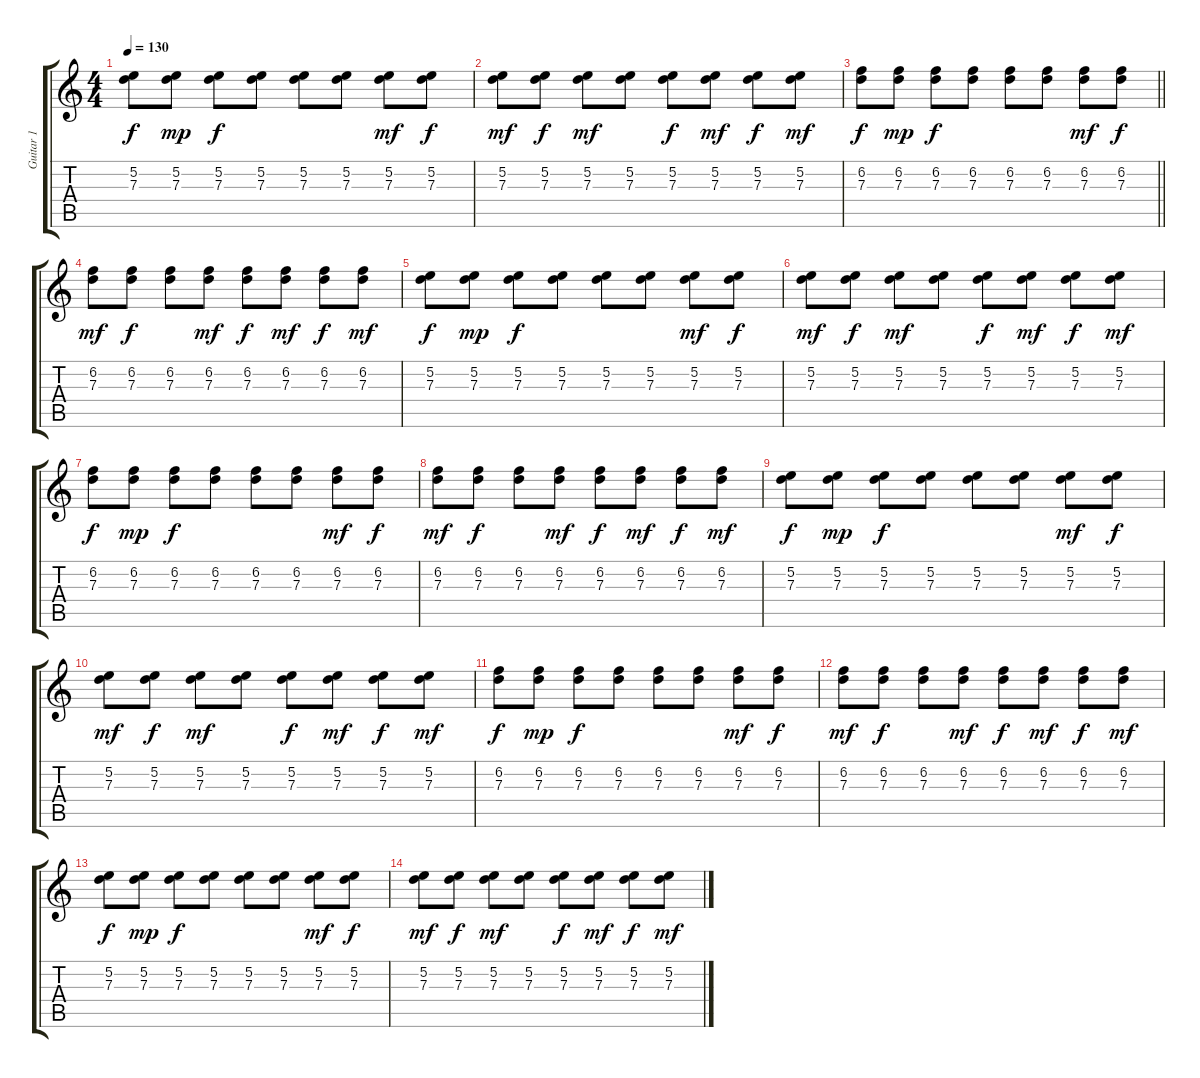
\track ("Guitar 1" "Guitar 1") {instrument distortionguitar}
\staff {score tabs}
\tuning (E4 B3 G3 D3 A2 D2) {hide}
\ts (4 4)
\tempo 130
\clef g2
\ks c
(5.2 7.3).8{dy f} (5.2 7.3).8{dy mp} (5.2 7.3).8{dy f} (5.2 7.3).8 (5.2 7.3).8 (5.2 7.3).8 (5.2 7.3).8{dy mf} (5.2 7.3).8{dy f} |
(5.2 7.3).8{dy mf} (5.2 7.3).8{dy f} (5.2 7.3).8{dy mf} (5.2 7.3).8 (5.2 7.3).8{dy f} (5.2 7.3).8{dy mf} (5.2 7.3).8{dy f} (5.2 7.3).8{dy mf} |
\barLineRight lightlight
(6.2 7.3).8{dy f} (6.2 7.3).8{dy mp} (6.2 7.3).8{dy f} (6.2 7.3).8 (6.2 7.3).8 (6.2 7.3).8 (6.2 7.3).8{dy mf} (6.2 7.3).8{dy f} |
(6.2 7.3).8{dy mf} (6.2 7.3).8{dy f} (6.2 7.3).8 (6.2 7.3).8{dy mf} (6.2 7.3).8{dy f} (6.2 7.3).8{dy mf} (6.2 7.3).8{dy f} (6.2 7.3).8{dy mf} |
(5.2 7.3).8{dy f} (5.2 7.3).8{dy mp} (5.2 7.3).8{dy f} (5.2 7.3).8 (5.2 7.3).8 (5.2 7.3).8 (5.2 7.3).8{dy mf} (5.2 7.3).8{dy f} |
(5.2 7.3).8{dy mf} (5.2 7.3).8{dy f} (5.2 7.3).8{dy mf} (5.2 7.3).8 (5.2 7.3).8{dy f} (5.2 7.3).8{dy mf} (5.2 7.3).8{dy f} (5.2 7.3).8{dy mf} |
(6.2 7.3).8{dy f} (6.2 7.3).8{dy mp} (6.2 7.3).8{dy f} (6.2 7.3).8 (6.2 7.3).8 (6.2 7.3).8 (6.2 7.3).8{dy mf} (6.2 7.3).8{dy f} |
(6.2 7.3).8{dy mf} (6.2 7.3).8{dy f} (6.2 7.3).8 (6.2 7.3).8{dy mf} (6.2 7.3).8{dy f} (6.2 7.3).8{dy mf} (6.2 7.3).8{dy f} (6.2 7.3).8{dy mf} |
(5.2 7.3).8{dy f} (5.2 7.3).8{dy mp} (5.2 7.3).8{dy f} (5.2 7.3).8 (5.2 7.3).8 (5.2 7.3).8 (5.2 7.3).8{dy mf} (5.2 7.3).8{dy f} |
(5.2 7.3).8{dy mf} (5.2 7.3).8{dy f} (5.2 7.3).8{dy mf} (5.2 7.3).8 (5.2 7.3).8{dy f} (5.2 7.3).8{dy mf} (5.2 7.3).8{dy f} (5.2 7.3).8{dy mf} |
(6.2 7.3).8{dy f} (6.2 7.3).8{dy mp} (6.2 7.3).8{dy f} (6.2 7.3).8 (6.2 7.3).8 (6.2 7.3).8 (6.2 7.3).8{dy mf} (6.2 7.3).8{dy f} |
(6.2 7.3).8{dy mf} (6.2 7.3).8{dy f} (6.2 7.3).8 (6.2 7.3).8{dy mf} (6.2 7.3).8{dy f} (6.2 7.3).8{dy mf} (6.2 7.3).8{dy f} (6.2 7.3).8{dy mf} |
(5.2 7.3).8{dy f} (5.2 7.3).8{dy mp} (5.2 7.3).8{dy f} (5.2 7.3).8 (5.2 7.3).8 (5.2 7.3).8 (5.2 7.3).8{dy mf} (5.2 7.3).8{dy f} |
(5.2 7.3).8{dy mf} (5.2 7.3).8{dy f} (5.2 7.3).8{dy mf} (5.2 7.3).8 (5.2 7.3).8{dy f} (5.2 7.3).8{dy mf} (5.2 7.3).8{dy f} (5.2 7.3).8{dy mf}
